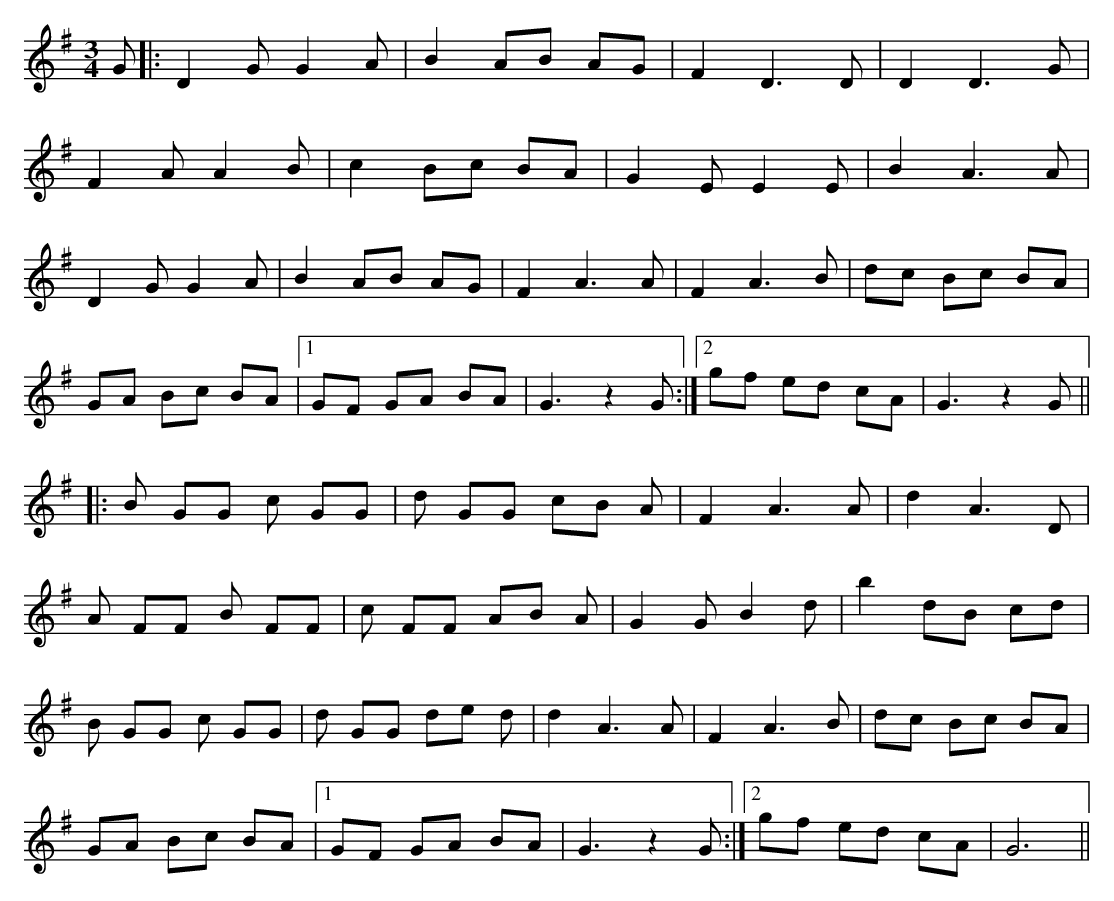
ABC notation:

X:1
M:3/4
K:G
G|:D2 G G2 A|B2 AB AG|F2 D3 D|D2 D3 G|
F2 A A2 B|c2 Bc BA|G2 E E2 E|B2 A3 A|
D2 G G2 A|B2 AB AG|F2 A3 A|F2 A3 B|dc Bc BA|
GA Bc BA|1 GF GA BA|G3 z2 G:|2 gf ed cA|G3 z2 G||
|:B GG c GG|d GG cB A|F2 A3 A|d2 A3 D|
A FF B FF|c FF AB A|G2 G B2 d|b2 dB cd|
B GG c GG|d GG de d|d2 A3 A|F2 A3 B|dc Bc BA|
GA Bc BA|1 GF GA BA|G3 z2 G:|2 gf ed cA|G6||
